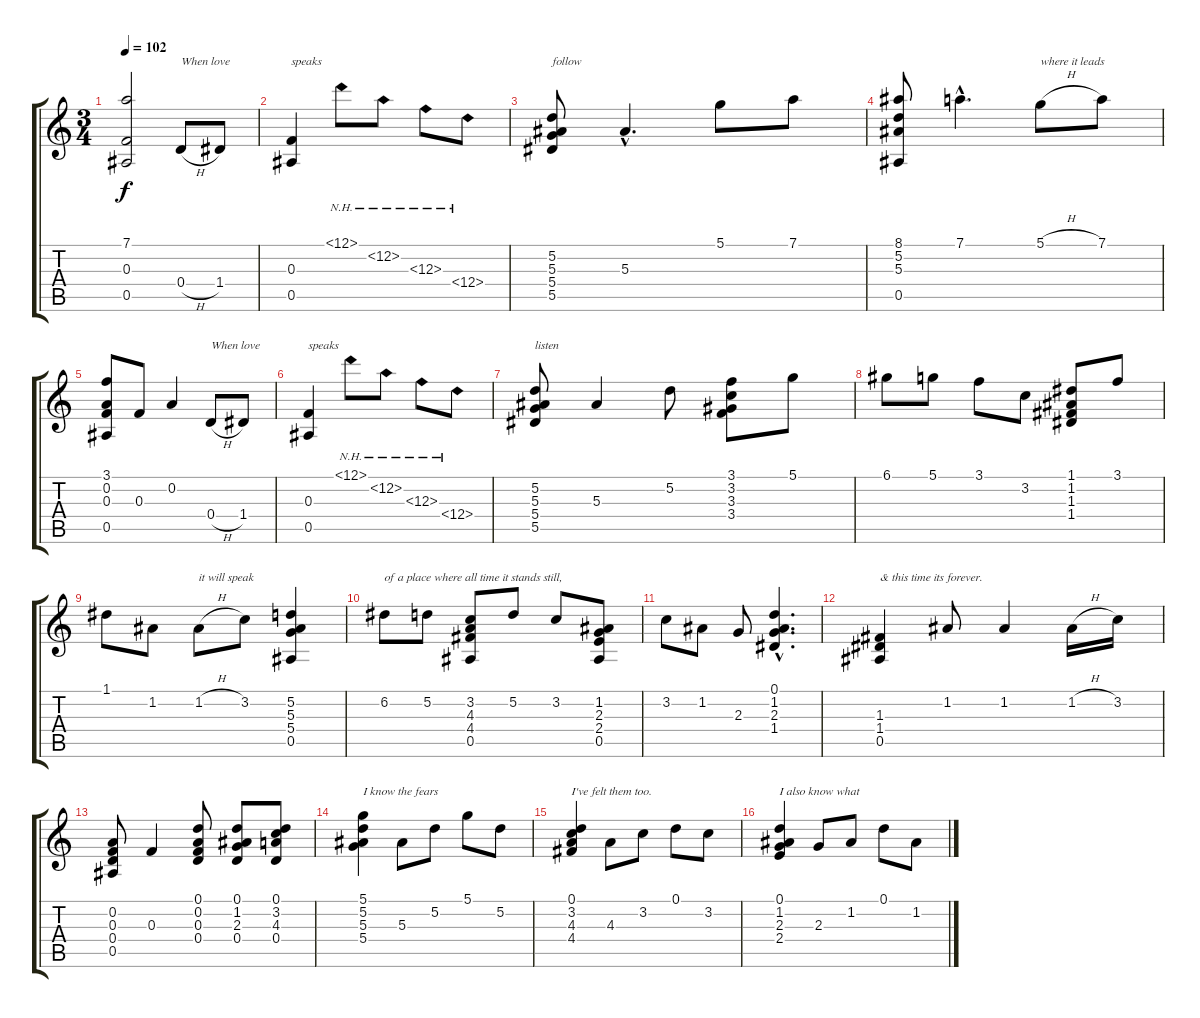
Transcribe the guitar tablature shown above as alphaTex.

\track "" {instrument acousticguitarnylon}
\staff {score tabs}
\tuning (D4 A3 F3 D3 Bb2 F2) {hide}
\ts (3 4)
\tempo 102
\clef g2
\ks c
(7.1{t} 0.3{t} 0.5{t}).2{dy f} 0.4{h}.8{txt "When love"} 1.4.8 |
(0.3 0.5).4{txt "speaks"} 12.1{nh}.8 12.2{nh}.8 12.3{nh}.8 12.4{nh}.8 |
(5.2 5.3 5.4 5.5).8{txt "follow"} 5.3{hac}.4{d} 5.1.8 7.1.8 |
(8.1 5.2 5.3 0.5).8 7.1{hac}.4{d} 5.1{h}.8{txt "where it leads"} 7.1.8 |
(3.1 0.2 0.3 0.5).8 0.3.8 0.2.4 0.4{h}.8{txt "When love"} 1.4.8 |
(0.3 0.5).4{txt "speaks"} 12.1{nh}.8 12.2{nh}.8 12.3{nh}.8 12.4{nh}.8 |
(5.2 5.3 5.4 5.5).8{txt "listen"} 5.3.4 5.2.8 (3.1 3.2 3.3 3.4).8 5.1.8 |
6.1.8 5.1.8 3.1.8 3.2.8 (1.1 1.2 1.3 1.4).8 3.1.8 |
1.1.8 1.2.8 1.2{h}.8{txt "it will speak"} 3.2.8 (5.2 5.3 5.4 0.5).4 |
6.2.8{txt "of a place where all time it stands still,"} 5.2.8 (3.2 4.3 4.4 0.5).8 5.2.8 3.2.8 (1.2 2.3 2.4 0.5).8 |
3.2.8 1.2.8 2.3.8 (0.1{hac} 1.2{hac} 2.3{hac} 1.4{hac}).4{d} |
(1.3 1.4 0.5).4{txt "& this time its forever."} 1.2.8 1.2.4 1.2{h}.16 3.2.16 |
(0.2 0.3 0.4 0.5).8 0.3.4 (0.1 0.2 0.3 0.4).8 (0.1 1.2 2.3 0.4).8 (0.1 3.2 4.3 0.4).8 |
(5.1 5.2 5.3 5.4).4{txt "I know the fears"} 5.3.8 5.2.8 5.1.8 5.2.8 |
(0.1 3.2 4.3 4.4).4{txt "I've felt them too."} 4.3.8 3.2.8 0.1.8 3.2.8 |
(0.1 1.2 2.3 2.4).4{txt "I also know what "} 2.3.8 1.2.8 0.1.8 1.2.8
